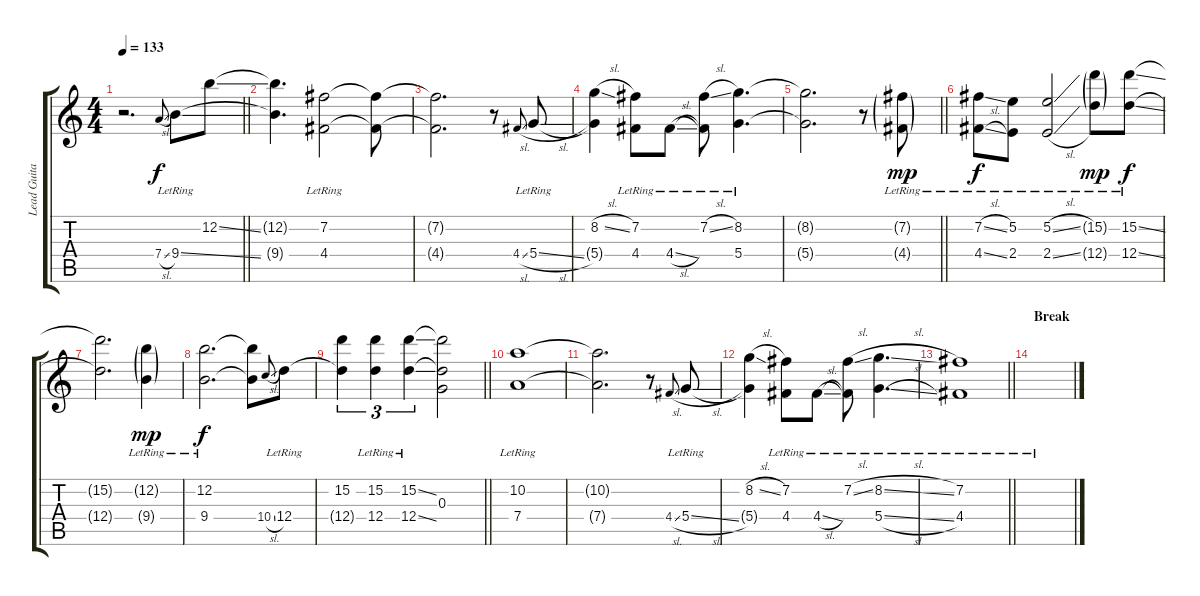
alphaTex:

\track ("Lead Guitar" "Lead Guita") {instrument electricguitarjazz}
\staff {score tabs}
\tuning (E4 B3 G3 D3 A2 E2) {hide}
\ts (4 4)
\tempo 133
\clef g2
\barLineRight lightlight
\ks c
r.2{d dy f} 7.4{sl}.8{gr onbeat} 9.4{ss lr}.8 12.2{ss}.8 |
\section ("" "")
(12.2{t} 9.4{t}).4{d} (7.2{lr} 4.4{lr}).2 (7.2{t} 4.4{t}).8 |
(7.2{t} 4.4{t}).2{d} r.8 4.4{sl}.8{gr onbeat} 5.4{sl lr}.8 |
(8.2{sl} 5.4{t}).4 (7.2{lr} 4.4{lr}).8 4.4{sl lr}.8 (7.2{sl lr} 4.4{t}).8 (8.2{lr} 5.4{lr}).4{d} |
\barLineRight lightlight
(8.2{t} 5.4{t}).2{d} r.8 (7.2{g lr} 4.4{g lr}).8{dy mp} |
\section ("" "")
(7.2{sl lr} 4.4{sl lr}).8{dy f} (5.2{lr} 2.4{lr}).8 (5.2{sl lr} 2.4{sl lr}).2 (15.2{g lr} 12.4{g lr}).8{dy mp} (15.2{ss lr} 12.4{ss lr}).8{dy f} |
(15.2{t} 12.4{t}).2{d} (12.2{g lr} 9.4{g lr}).4{dy mp} |
(12.2{lr} 9.4{lr}).2{d dy f} (12.2{t} 9.4{t}).8 10.4{sl}.8{gr onbeat} 12.4{lr}.8 |
\barLineRight lightlight
(15.2 12.4{t}).4{tu (3 2)} (15.2{lr} 12.4{lr}).4{tu (3 2)} (15.2{ss lr} 12.4{ss lr}).4{tu (3 2)} (15.2{t} 0.3 12.4{t}).2 |
\section ("" "")
(10.2{lr} 7.4{lr}).1 |
(10.2{t} 7.4{t}).2{d} r.8 4.4{sl}.8{gr onbeat} 5.4{sl lr}.8 |
(8.2{sl} 5.4{t}).4 (7.2{lr} 4.4{lr}).8 4.4{sl lr}.8 (7.2{sl lr} 4.4{t}).8 (8.2{sl lr} 5.4{sl lr}).4{d} |
\barLineRight lightlight
(7.2{lr} 4.4{lr}).1 |
\section ("" "Break")
